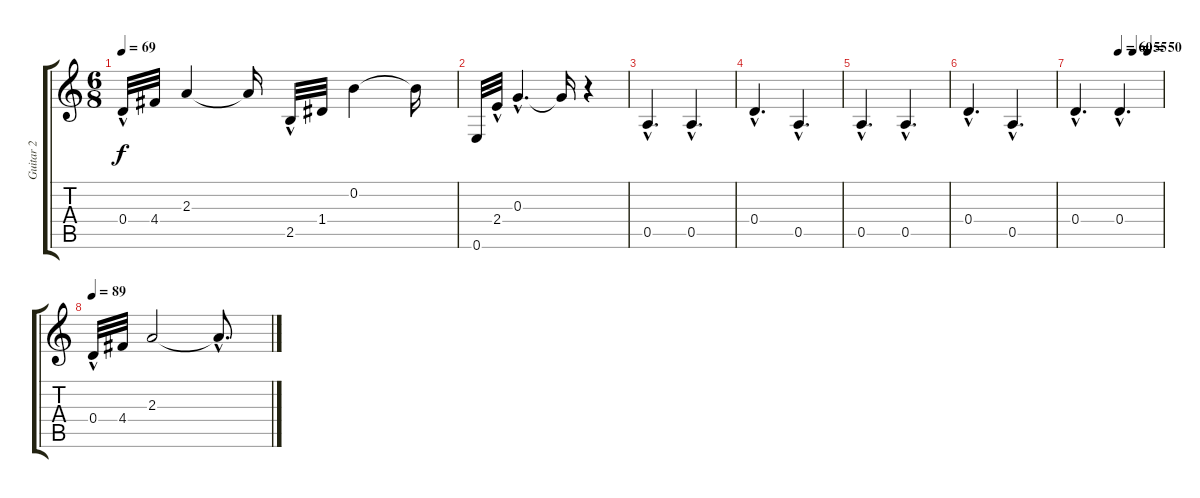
\track ("Guitar 2" "Guitar 2") {instrument acousticguitarnylon}
\staff {score tabs}
\tuning (E4 B3 G3 D3 A2 E2) {hide}
\ts (6 8)
\tempo 69
\clef g2
\ks c
0.4{hac}.32{dy f} 4.4.32 2.3.4 2.3{t}.16 2.5{hac}.32 1.4.32 0.2.4 0.2{t}.16 |
0.6.32 2.4{hac}.32 0.3{hac}.4{d} 0.3{t}.16 r.4 |
0.5{hac}.4{d} 0.5{hac}.4{d} |
0.4{hac}.4{d} 0.5{hac}.4{d} |
0.5{hac}.4{d} 0.5{hac}.4{d} |
0.4{hac}.4{d} 0.5{hac}.4{d} |
\tempo (60 0.5)
\tempo (55 0.6666666666666666)
\tempo (50 0.8333333333333334)
0.4{hac}.4{d} 0.4{hac}.4{d} |
\tempo 89
0.4{hac}.32 4.4.32 2.3.2 2.3{hac t}.8{d}
